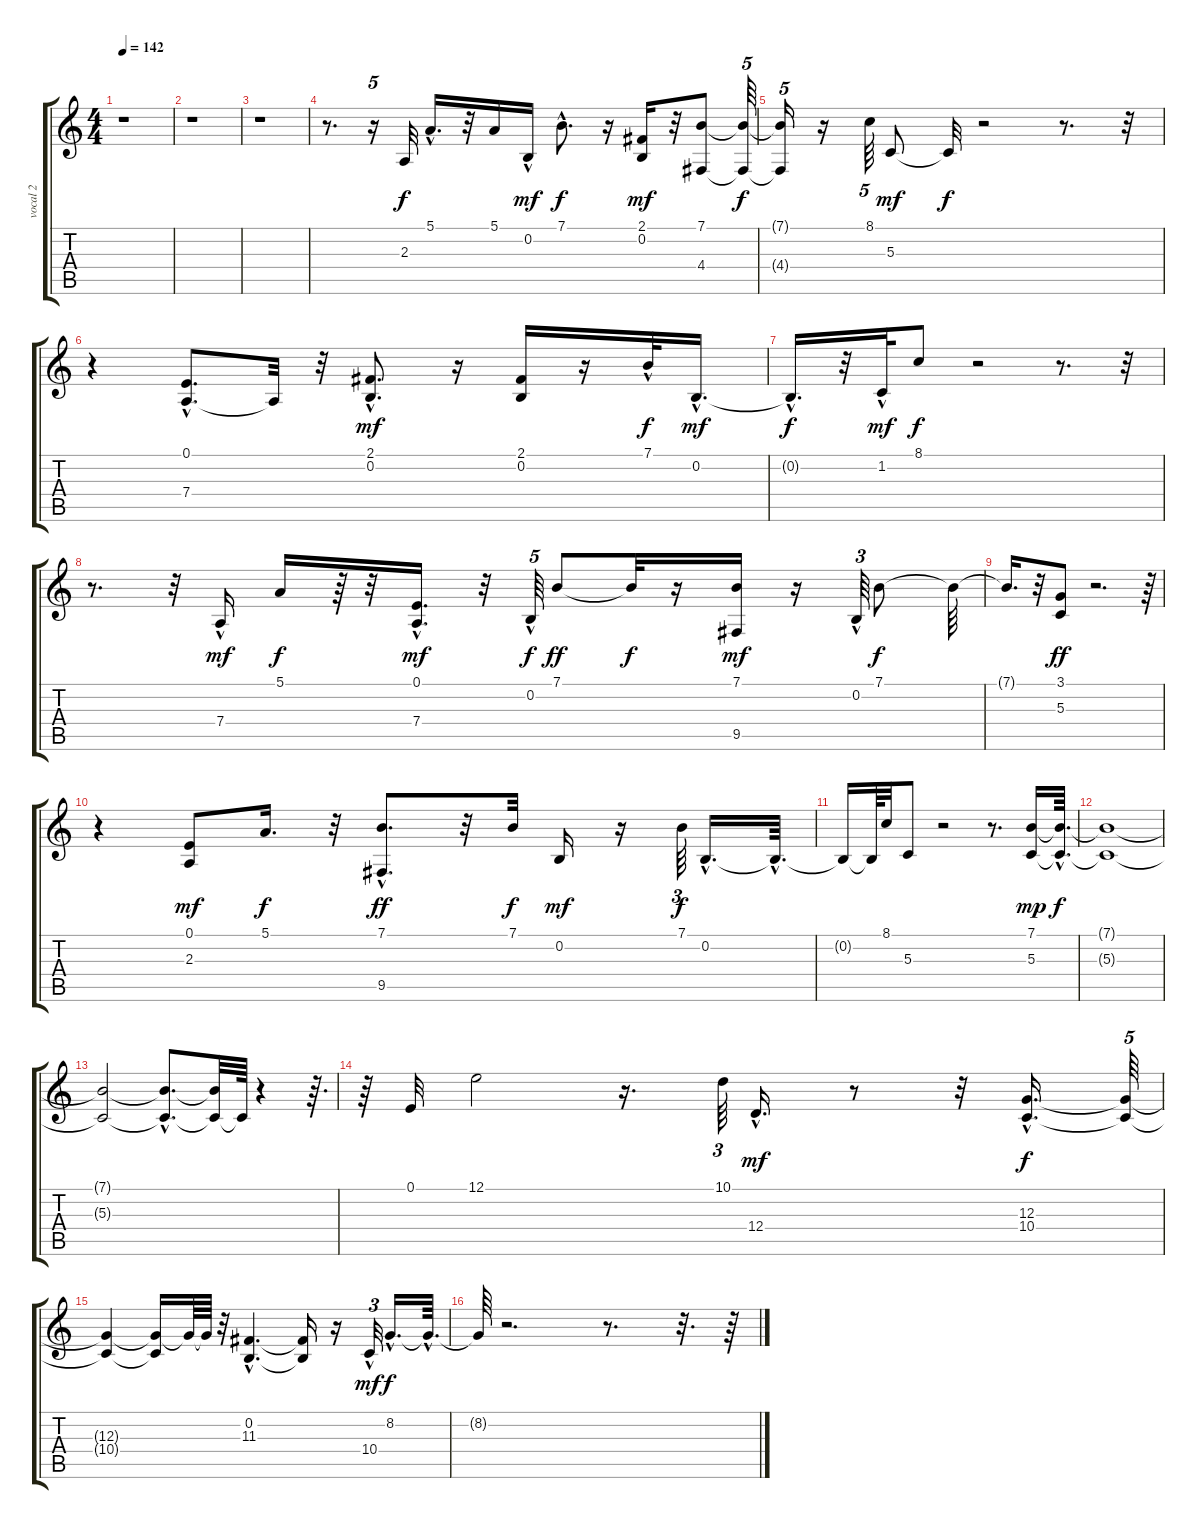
\track ("vocal 2" "vocal 2") {instrument lead2sawtooth}
\staff {score tabs}
\tuning (E4 B3 G3 D3 A2 E2) {hide}
\ts (4 4)
\tempo 142
\clef g2
\ks c
r.1{dy f} |
r.1 |
r.1 |
r.8{d} r.16{tu (5 4)} 2.3.32 5.1{hac}.16{d} r.32 5.1.16 0.2{hac}.16{dy mf} 7.1{hac}.8{d dy f} r.16 (2.1 0.2).16{dy mf} r.32 (7.1 4.4).8 (7.1{t} 4.4{t}).64{tu (5 4) dy f} |
(7.1{t} 4.4{t}).16{tu (5 4)} r.16 8.1.64{tu (5 4)} 5.3.8{dy mf} 5.3{t}.32{dy f} r.2 r.8{d} r.32 |
r.4 (0.1{hac} 7.4{hac}).8{d} 7.4{t}.32 r.32 (2.1{hac} 0.2{hac}).8{d dy mf} r.16 (2.1 0.2).16 r.16 7.1{hac}.32{dy f} 0.2{hac}.16{d dy mf} |
0.2{hac t}.16{d dy f} r.32 1.2{hac}.32{dy mf} 8.1.8{dy f} r.2 r.8{d} r.32 |
r.8{d} r.32 7.4{hac}.16{dy mf} 5.1.16{dy f} r.64 r.32 (0.1 7.4{hac}).16{d dy mf} r.32 0.2{hac}.64{tu (5 4) dy f} 7.1.8{dy ff} 7.1{t}.32{dy f} r.16 (7.1 9.5).16{dy mf} r.16 0.2{hac}.64{tu (3 2)} 7.1.8{dy f} 7.1{t}.64 |
7.1{t}.16{d} r.32 (3.1 5.3).8{dy ff} r.2{d} r.64 |
r.4 (0.1 2.3).8{dy mf} 5.1.16{d dy f} r.32 (7.1 9.5{hac}).8{d dy ff} r.32 7.1.32{dy f} 0.2.16{dy mf} r.16 7.1.64{tu (3 2) dy f} 0.2{hac}.16{d} 0.2{hac t}.64{d} |
0.2{t}.16 0.2{t}.64 8.1.32 5.3.8 r.2 r.8{d} (7.1 5.3).16{dy mp} (7.1{hac t} 5.3{hac t}).64{d dy f} |
(7.1{t} 5.3{t}).1 |
(7.1{t} 5.3{t}).2 (7.1{hac t} 5.3{hac t}).8{d} (7.1{t} 5.3{t}).32 5.3{t}.64 r.4 r.64{d} |
r.64 0.1.32 12.1.2 r.16{d} 10.1.64{tu (3 2)} 12.4{hac}.16{d dy mf} r.8 r.32 (12.3{hac} 10.4{hac}).16{d dy f} (12.3{t} 10.4{t}).64{tu (5 4)} |
(12.3{t} 10.4{t}).4 (12.3{t} 10.4{t}).16 12.3{t}.64 12.3{t}.64 r.32 (0.2{hac} 11.3{hac}).4{d} (0.2{t} 11.3{t}).16 r.16 10.4{hac}.32{tu (3 2) dy mf} 8.2{hac}.16{d dy f} 8.2{hac t}.64{d} |
8.2{t}.64 r.2{d} r.8{d} r.32{d} r.64
